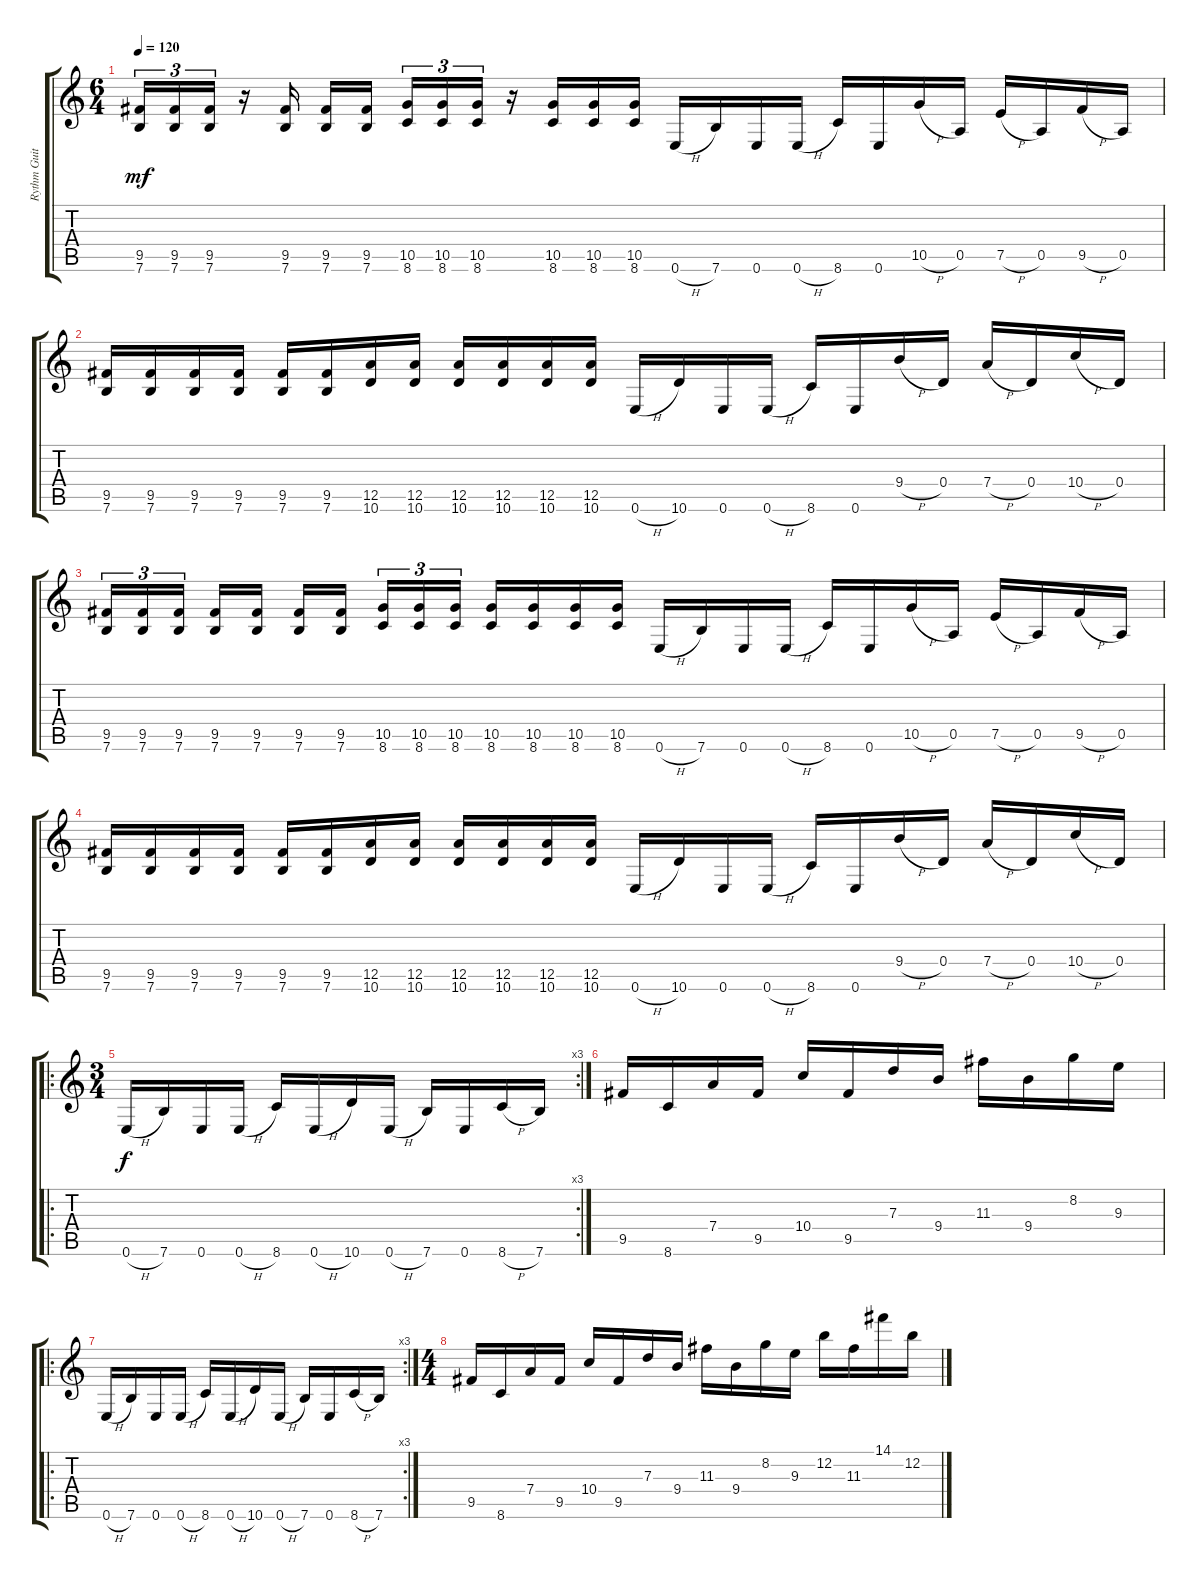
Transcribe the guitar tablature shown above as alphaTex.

\track ("Rythm Guitar" "Rythm Guit") {instrument acousticguitarsteel}
\staff {score tabs}
\tuning (E4 B3 G3 D3 A2 E2) {hide}
\ts (6 4)
\tempo 120
\clef g2
\ks c
(9.5 7.6).16{tu (3 2) dy mf} (9.5 7.6).16{tu (3 2)} (9.5 7.6).16{tu (3 2)} r.16 (9.5 7.6).16 (9.5 7.6).16 (9.5 7.6).16{beam splitsecondary} (10.5 8.6).16{tu (3 2)} (10.5 8.6).16{tu (3 2)} (10.5 8.6).16{tu (3 2)} r.16 (10.5 8.6).16 (10.5 8.6).16 (10.5 8.6).16 0.6{h}.16 7.6.16 0.6.16 0.6{h}.16 8.6.16 0.6.16 10.5{h}.16 0.5.16 7.5{h}.16 0.5.16 9.5{h}.16 0.5.16 |
(9.5 7.6).16 (9.5 7.6).16 (9.5 7.6).16 (9.5 7.6).16 (9.5 7.6).16 (9.5 7.6).16 (12.5 10.6).16 (12.5 10.6).16 (12.5 10.6).16 (12.5 10.6).16 (12.5 10.6).16 (12.5 10.6).16 0.6{h}.16 10.6.16 0.6.16 0.6{h}.16 8.6.16 0.6.16 9.4{h}.16 0.4.16 7.4{h}.16 0.4.16 10.4{h}.16 0.4.16 |
(9.5 7.6).16{tu (3 2)} (9.5 7.6).16{tu (3 2)} (9.5 7.6).16{tu (3 2) beam splitsecondary} (9.5 7.6).16 (9.5 7.6).16 (9.5 7.6).16 (9.5 7.6).16{beam splitsecondary} (10.5 8.6).16{tu (3 2)} (10.5 8.6).16{tu (3 2)} (10.5 8.6).16{tu (3 2) beam splitsecondary} (10.5 8.6).16 (10.5 8.6).16 (10.5 8.6).16 (10.5 8.6).16 0.6{h}.16 7.6.16 0.6.16 0.6{h}.16 8.6.16 0.6.16 10.5{h}.16 0.5.16 7.5{h}.16 0.5.16 9.5{h}.16 0.5.16 |
(9.5 7.6).16 (9.5 7.6).16 (9.5 7.6).16 (9.5 7.6).16 (9.5 7.6).16 (9.5 7.6).16 (12.5 10.6).16 (12.5 10.6).16 (12.5 10.6).16 (12.5 10.6).16 (12.5 10.6).16 (12.5 10.6).16 0.6{h}.16 10.6.16 0.6.16 0.6{h}.16 8.6.16 0.6.16 9.4{h}.16 0.4.16 7.4{h}.16 0.4.16 10.4{h}.16 0.4.16 |
\ro
\rc 3
\ts (3 4)
0.6{h}.16{dy f} 7.6.16 0.6.16 0.6{h}.16 8.6.16 0.6{h}.16 10.6.16 0.6{h}.16 7.6.16 0.6.16 8.6{h}.16 7.6.16 |
9.5.16 8.6.16 7.4.16 9.5.16 10.4.16 9.5.16 7.3.16 9.4.16 11.3.16 9.4.16 8.2.16 9.3.16 |
\ro
\rc 3
0.6{h}.16 7.6.16 0.6.16 0.6{h}.16 8.6.16 0.6{h}.16 10.6.16 0.6{h}.16 7.6.16 0.6.16 8.6{h}.16 7.6.16 |
\ts (4 4)
9.5.16 8.6.16 7.4.16 9.5.16 10.4.16 9.5.16 7.3.16 9.4.16 11.3.16 9.4.16 8.2.16 9.3.16 12.2.16 11.3.16 14.1.16 12.2.16
